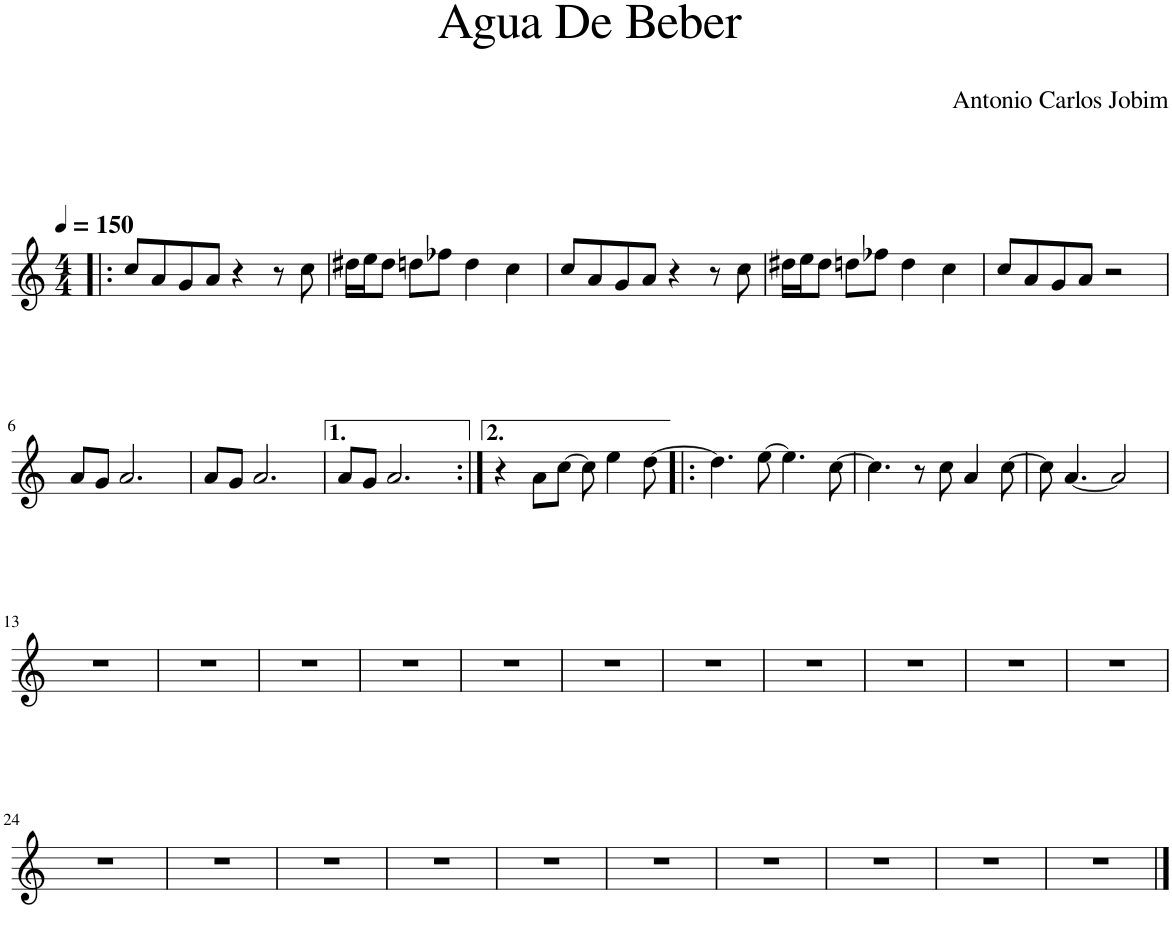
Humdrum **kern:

**kern
*part1
*staff1
*I"Piano
*I'Pno.
*clefG2
*k[]
*M4/4
*MM150
=1!|:
8cc/L
8a/
8g/
8a/J
4r
8r
8cc\
=2
16dd#X\LL
16ee\J
8dd#\J
8ddn\L
8ff-X\J
4dd\
4cc\
=3
8cc/L
8a/
8g/
8a/J
4r
8r
8cc\
=4
16dd#X\LL
16ee\J
8dd#\J
8ddn\L
8ff-X\J
4dd\
4cc\
=5
8cc/L
8a/
8g/
8a/J
2r
!!LO:LB:g=z
=6
8a/L
8g/J
2.a/
=7
8a/L
8g/J
2.a/
=8
8a/L
8g/J
2.a/
=9:|!
4r
8a\L
[8cc\J
8cc\]
4ee\
[8dd\
=10!|:
4.dd\]
[8ee\
4.ee\]
[8cc\
=11
4.cc\]
8r
8cc\
4a/
[8cc\
=12
8cc\]
[4.a/
2a/]
!!LO:LB:g=z
=13
1r
=14
1r
=15
1r
=16
1r
=17
1r
=18
1r
=19
1r
=20
1r
=21
1r
=22
1r
=23
1r
!!LO:LB:g=z
=24
1r
=25
1r
=26
1r
=27
1r
=28
1r
=29
1r
=30
1r
=31
1r
=32
1r
=33
1r
==
*-
